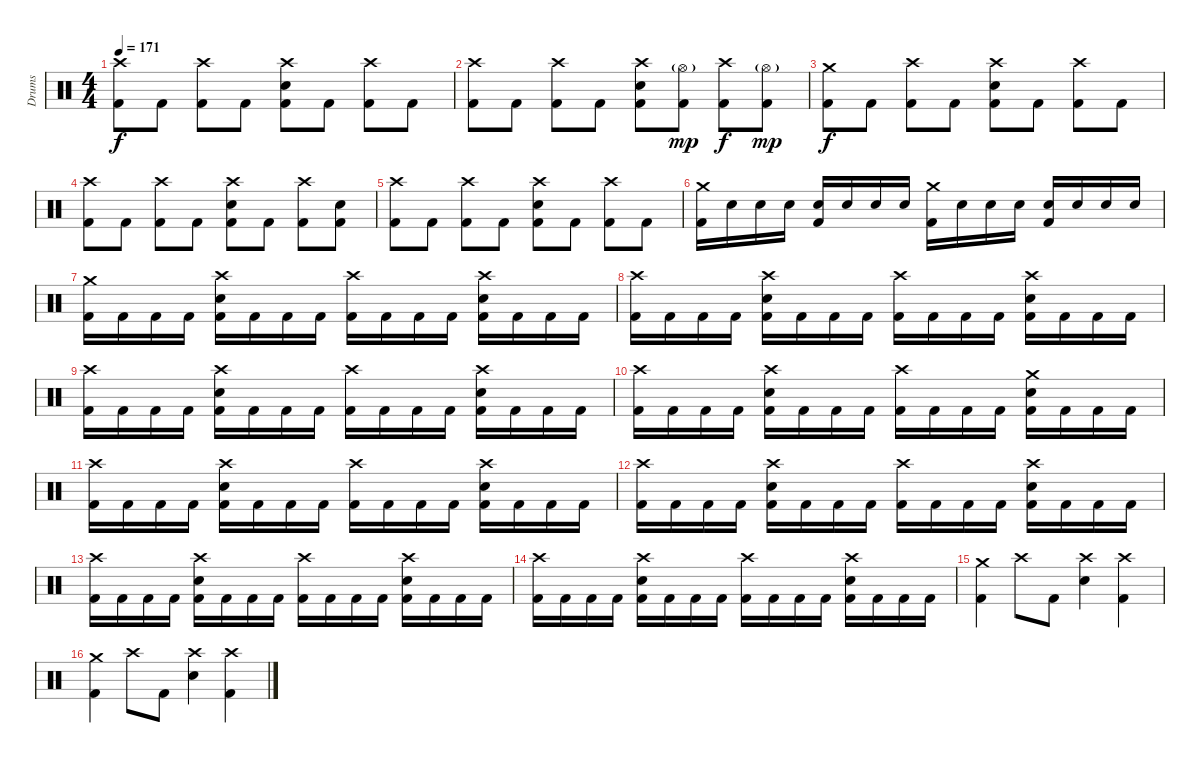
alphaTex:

\track ("Drums" "Drums") {instrument percussion}
\staff {score}
\articulation defaults
\ts (4 4)
\tempo 171
\clef neutral
\ks c
("Crash high (hit)" "Kick (hit) 2").8{dy f} "Kick (hit) 2".8 ("Crash high (hit)" "Kick (hit) 2").8 "Kick (hit) 2".8 ("Crash high (hit)" "Electric Snare (hit)" "Kick (hit) 2").8 "Kick (hit) 2".8 ("Crash high (hit)" "Kick (hit) 2").8 "Kick (hit) 2".8 |
("Crash high (hit)" "Kick (hit) 2").8 "Kick (hit) 2".8 ("Crash high (hit)" "Kick (hit) 2").8 "Kick (hit) 2".8 ("Crash high (hit)" "Electric Snare (hit)" "Kick (hit) 2").8 ("Hi-Hat (open)"{g} "Kick (hit) 2").8{dy mp} ("Crash high (hit)" "Kick (hit) 2").8{dy f} ("Hi-Hat (open)"{g} "Kick (hit) 2").8{dy mp} |
("Crash medium (hit)" "Kick (hit) 2").8{dy f} "Kick (hit) 2".8 ("Crash high (hit)" "Kick (hit) 2").8 "Kick (hit) 2".8 ("Crash high (hit)" "Electric Snare (hit)" "Kick (hit) 2").8 "Kick (hit) 2".8 ("Crash high (hit)" "Kick (hit) 2").8 "Kick (hit) 2".8 |
("Crash high (hit)" "Kick (hit) 2").8 "Kick (hit) 2".8 ("Crash high (hit)" "Kick (hit) 2").8 "Kick (hit) 2".8 ("Crash high (hit)" "Electric Snare (hit)" "Kick (hit) 2").8 "Kick (hit) 2".8 ("Crash high (hit)" "Kick (hit) 2").8 ("Electric Snare (hit)" "Kick (hit) 2").8 |
("Crash high (hit)" "Kick (hit) 2").8 "Kick (hit) 2".8 ("Crash high (hit)" "Kick (hit) 2").8 "Kick (hit) 2".8 ("Crash high (hit)" "Electric Snare (hit)" "Kick (hit) 2").8 "Kick (hit) 2".8 ("Crash high (hit)" "Kick (hit) 2").8 "Kick (hit) 2".8 |
("Crash medium (hit)" "Kick (hit) 2").16 "Electric Snare (hit)".16 "Electric Snare (hit)".16 "Electric Snare (hit)".16 ("Electric Snare (hit)" "Kick (hit) 2").16 "Electric Snare (hit)".16 "Electric Snare (hit)".16 "Electric Snare (hit)".16 ("Crash medium (hit)" "Kick (hit) 2").16 "Electric Snare (hit)".16 "Electric Snare (hit)".16 "Electric Snare (hit)".16 ("Electric Snare (hit)" "Kick (hit) 2").16 "Electric Snare (hit)".16 "Electric Snare (hit)".16 "Electric Snare (hit)".16 |
("Crash medium (hit)" "Kick (hit) 2").16 "Kick (hit) 2".16 "Kick (hit) 2".16 "Kick (hit) 2".16 ("Crash high (hit)" "Electric Snare (hit)" "Kick (hit) 2").16 "Kick (hit) 2".16 "Kick (hit) 2".16 "Kick (hit) 2".16 ("Crash high (hit)" "Kick (hit) 2").16 "Kick (hit) 2".16 "Kick (hit) 2".16 "Kick (hit) 2".16 ("Crash high (hit)" "Electric Snare (hit)" "Kick (hit) 2").16 "Kick (hit) 2".16 "Kick (hit) 2".16 "Kick (hit) 2".16 |
("Crash high (hit)" "Kick (hit) 2").16 "Kick (hit) 2".16 "Kick (hit) 2".16 "Kick (hit) 2".16 ("Crash high (hit)" "Electric Snare (hit)" "Kick (hit) 2").16 "Kick (hit) 2".16 "Kick (hit) 2".16 "Kick (hit) 2".16 ("Crash high (hit)" "Kick (hit) 2").16 "Kick (hit) 2".16 "Kick (hit) 2".16 "Kick (hit) 2".16 ("Crash high (hit)" "Electric Snare (hit)" "Kick (hit) 2").16 "Kick (hit) 2".16 "Kick (hit) 2".16 "Kick (hit) 2".16 |
("Crash high (hit)" "Kick (hit) 2").16 "Kick (hit) 2".16 "Kick (hit) 2".16 "Kick (hit) 2".16 ("Crash high (hit)" "Electric Snare (hit)" "Kick (hit) 2").16 "Kick (hit) 2".16 "Kick (hit) 2".16 "Kick (hit) 2".16 ("Crash high (hit)" "Kick (hit) 2").16 "Kick (hit) 2".16 "Kick (hit) 2".16 "Kick (hit) 2".16 ("Crash high (hit)" "Electric Snare (hit)" "Kick (hit) 2").16 "Kick (hit) 2".16 "Kick (hit) 2".16 "Kick (hit) 2".16 |
("Crash high (hit)" "Kick (hit) 2").16 "Kick (hit) 2".16 "Kick (hit) 2".16 "Kick (hit) 2".16 ("Crash high (hit)" "Electric Snare (hit)" "Kick (hit) 2").16 "Kick (hit) 2".16 "Kick (hit) 2".16 "Kick (hit) 2".16 ("Crash high (hit)" "Kick (hit) 2").16 "Kick (hit) 2".16 "Kick (hit) 2".16 "Kick (hit) 2".16 ("Crash medium (hit)" "Electric Snare (hit)" "Kick (hit) 2").16 "Kick (hit) 2".16 "Kick (hit) 2".16 "Kick (hit) 2".16 |
("Crash high (hit)" "Kick (hit) 2").16 "Kick (hit) 2".16 "Kick (hit) 2".16 "Kick (hit) 2".16 ("Crash high (hit)" "Electric Snare (hit)" "Kick (hit) 2").16 "Kick (hit) 2".16 "Kick (hit) 2".16 "Kick (hit) 2".16 ("Crash high (hit)" "Kick (hit) 2").16 "Kick (hit) 2".16 "Kick (hit) 2".16 "Kick (hit) 2".16 ("Crash high (hit)" "Electric Snare (hit)" "Kick (hit) 2").16 "Kick (hit) 2".16 "Kick (hit) 2".16 "Kick (hit) 2".16 |
("Crash high (hit)" "Kick (hit) 2").16 "Kick (hit) 2".16 "Kick (hit) 2".16 "Kick (hit) 2".16 ("Crash high (hit)" "Electric Snare (hit)" "Kick (hit) 2").16 "Kick (hit) 2".16 "Kick (hit) 2".16 "Kick (hit) 2".16 ("Crash high (hit)" "Kick (hit) 2").16 "Kick (hit) 2".16 "Kick (hit) 2".16 "Kick (hit) 2".16 ("Crash high (hit)" "Electric Snare (hit)" "Kick (hit) 2").16 "Kick (hit) 2".16 "Kick (hit) 2".16 "Kick (hit) 2".16 |
("Crash high (hit)" "Kick (hit) 2").16 "Kick (hit) 2".16 "Kick (hit) 2".16 "Kick (hit) 2".16 ("Crash high (hit)" "Electric Snare (hit)" "Kick (hit) 2").16 "Kick (hit) 2".16 "Kick (hit) 2".16 "Kick (hit) 2".16 ("Crash high (hit)" "Kick (hit) 2").16 "Kick (hit) 2".16 "Kick (hit) 2".16 "Kick (hit) 2".16 ("Crash high (hit)" "Electric Snare (hit)" "Kick (hit) 2").16 "Kick (hit) 2".16 "Kick (hit) 2".16 "Kick (hit) 2".16 |
("Crash high (hit)" "Kick (hit) 2").16 "Kick (hit) 2".16 "Kick (hit) 2".16 "Kick (hit) 2".16 ("Crash high (hit)" "Electric Snare (hit)" "Kick (hit) 2").16 "Kick (hit) 2".16 "Kick (hit) 2".16 "Kick (hit) 2".16 ("Crash high (hit)" "Kick (hit) 2").16 "Kick (hit) 2".16 "Kick (hit) 2".16 "Kick (hit) 2".16 ("Crash high (hit)" "Electric Snare (hit)" "Kick (hit) 2").16 "Kick (hit) 2".16 "Kick (hit) 2".16 "Kick (hit) 2".16 |
("Crash medium (hit)" "Kick (hit) 2").4 "Crash high (hit)".8 "Kick (hit) 2".8 ("Crash high (hit)" "Electric Snare (hit)").4 ("Crash high (hit)" "Kick (hit) 2").4 |
("Crash medium (hit)" "Kick (hit) 2").4 "Crash high (hit)".8 "Kick (hit) 2".8 ("Crash high (hit)" "Electric Snare (hit)").4 ("Crash high (hit)" "Kick (hit) 2").4
